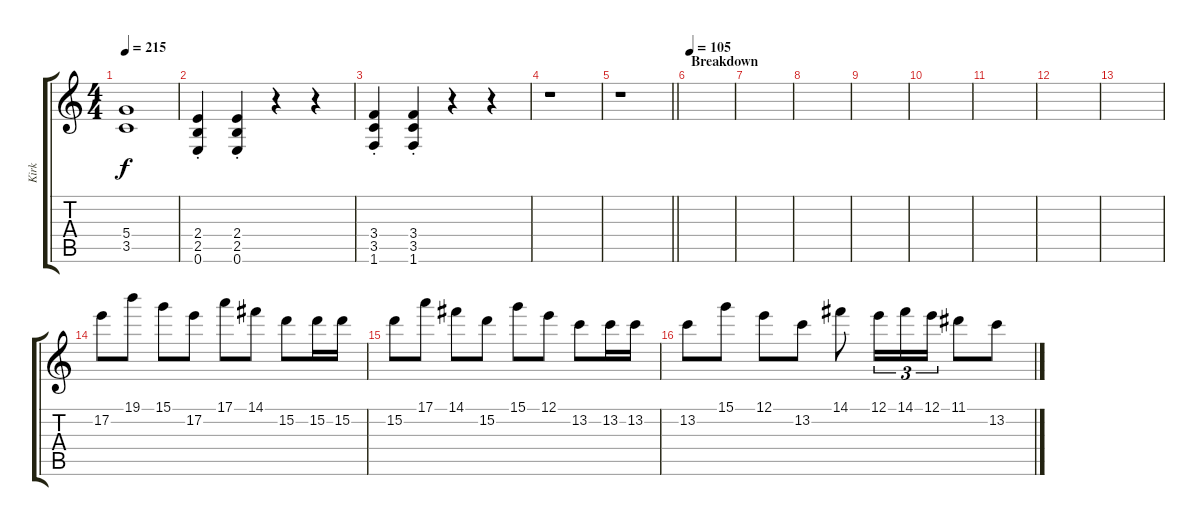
\track ("Kirk" "Kirk") {instrument overdrivenguitar}
\staff {score tabs}
\tuning (E4 B3 G3 D3 A2 E2) {hide}
\ts (4 4)
\tempo 215
\clef g2
\ks c
(5.4{t} 3.5{t}).1{dy f} |
(2.4{st} 2.5{st} 0.6{st}).4 (2.4{st} 2.5{st} 0.6{st}).4 r.4 r.4 |
(3.4{st} 3.5{st} 1.6{st}).4 (3.4{st} 3.5{st} 1.6{st}).4 r.4 r.4 |
r.1 |
\barLineRight lightlight
r.1 |
\section ("" "Breakdown")
\tempo 105
|
|
|
|
|
|
|
|
17.2.8 19.1.8 15.1.8 17.2.8 17.1.8 14.1.8 15.2.8 15.2.16 15.2.16 |
15.2.8 17.1.8 14.1.8 15.2.8 15.1.8 12.1.8 13.2.8 13.2.16 13.2.16 |
13.2.8 15.1.8 12.1.8 13.2.8 14.1.8 12.1.16{tu (3 2)} 14.1.16{tu (3 2)} 12.1.16{tu (3 2)} 11.1.8 13.2.8
